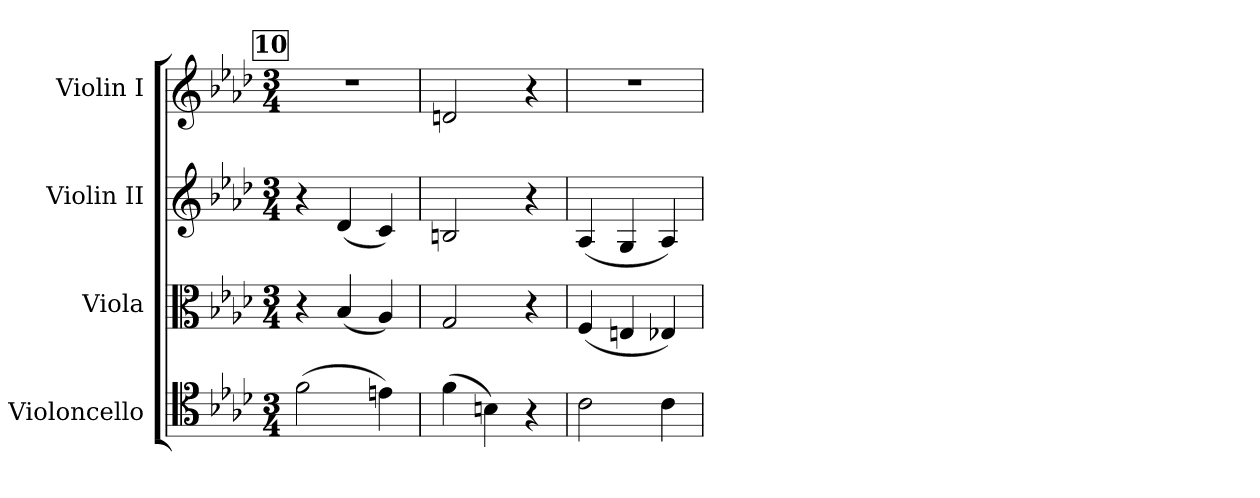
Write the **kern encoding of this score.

**kern	**kern	**kern	**kern
*part4	*part3	*part2	*part1
*staff4	*staff3	*staff2	*staff1
*I"Violoncello	*I"Viola	*I"Violin II	*I"Violin I
*I'Vc	*I'Vla	*I'Vln	*I'Vln
!!LO:LB:g=z
*clefC4	*clefC3	*clefG2	*clefG2
*k[b-e-a-d-]	*k[b-e-a-d-]	*k[b-e-a-d-]	*k[b-e-a-d-]
*M3/4	*M3/4	*M3/4	*M3/4
!!LO:REH:place=s1:a:B:fs=14:t=10
=10	=10	=10	=10
(>2f\	4r	4r	2.r
.	(<4B-/	(<4d-/	.
4en\)	4A-/)	4c/)	.
=11	=11	=11	=11
(>4f\	2G/	2Bn/	2dn/
4Bn\)	.	.	.
4r	4r	4r	4r
=12	=12	=12	=12
2c\	(<4F/	(<4A-/	2.r
.	4En/	4G/	.
4c\	4E-X/)	4A-/)	.
=	=	=	=
*-	*-	*-	*-
